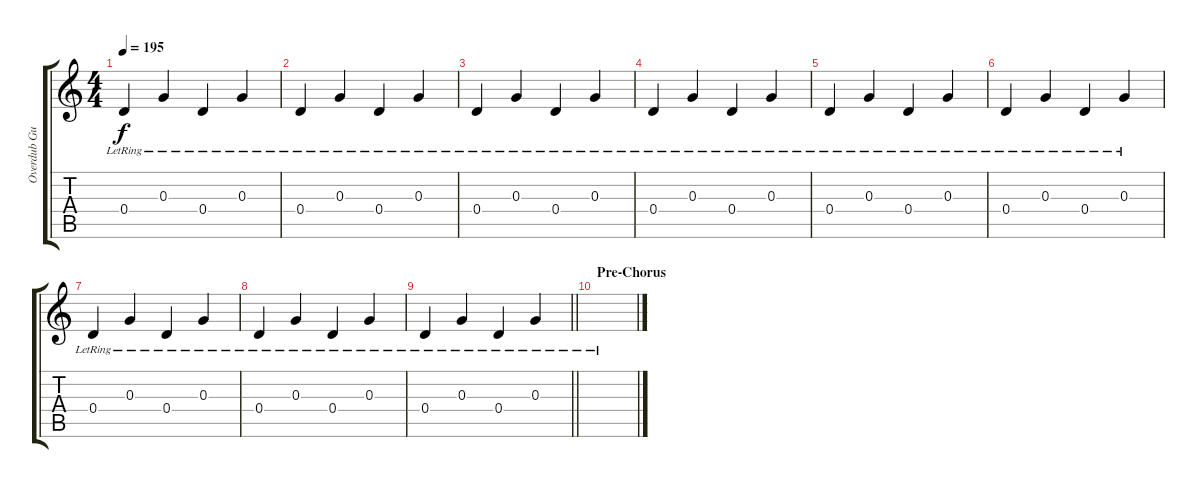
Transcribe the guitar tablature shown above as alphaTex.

\track ("Overdub Guitar" "Overdub Gu") {instrument acousticguitarsteel}
\staff {score tabs}
\tuning (E4 B3 G3 D3 A2 E2) {hide}
\ts (4 4)
\tempo 195
\clef g2
\ks c
0.4{lr}.4{dy f} 0.3{lr}.4 0.4{lr}.4 0.3{lr}.4 |
0.4{lr}.4 0.3{lr}.4 0.4{lr}.4 0.3{lr}.4 |
0.4{lr}.4 0.3{lr}.4 0.4{lr}.4 0.3{lr}.4 |
0.4{lr}.4 0.3{lr}.4 0.4{lr}.4 0.3{lr}.4 |
0.4{lr}.4 0.3{lr}.4 0.4{lr}.4 0.3{lr}.4 |
0.4{lr}.4 0.3{lr}.4 0.4{lr}.4 0.3{lr}.4 |
0.4{lr}.4 0.3{lr}.4 0.4{lr}.4 0.3{lr}.4 |
0.4{lr}.4 0.3{lr}.4 0.4{lr}.4 0.3{lr}.4 |
\barLineRight lightlight
0.4{lr}.4 0.3{lr}.4 0.4{lr}.4 0.3{lr}.4 |
\section ("" "Pre-Chorus")
